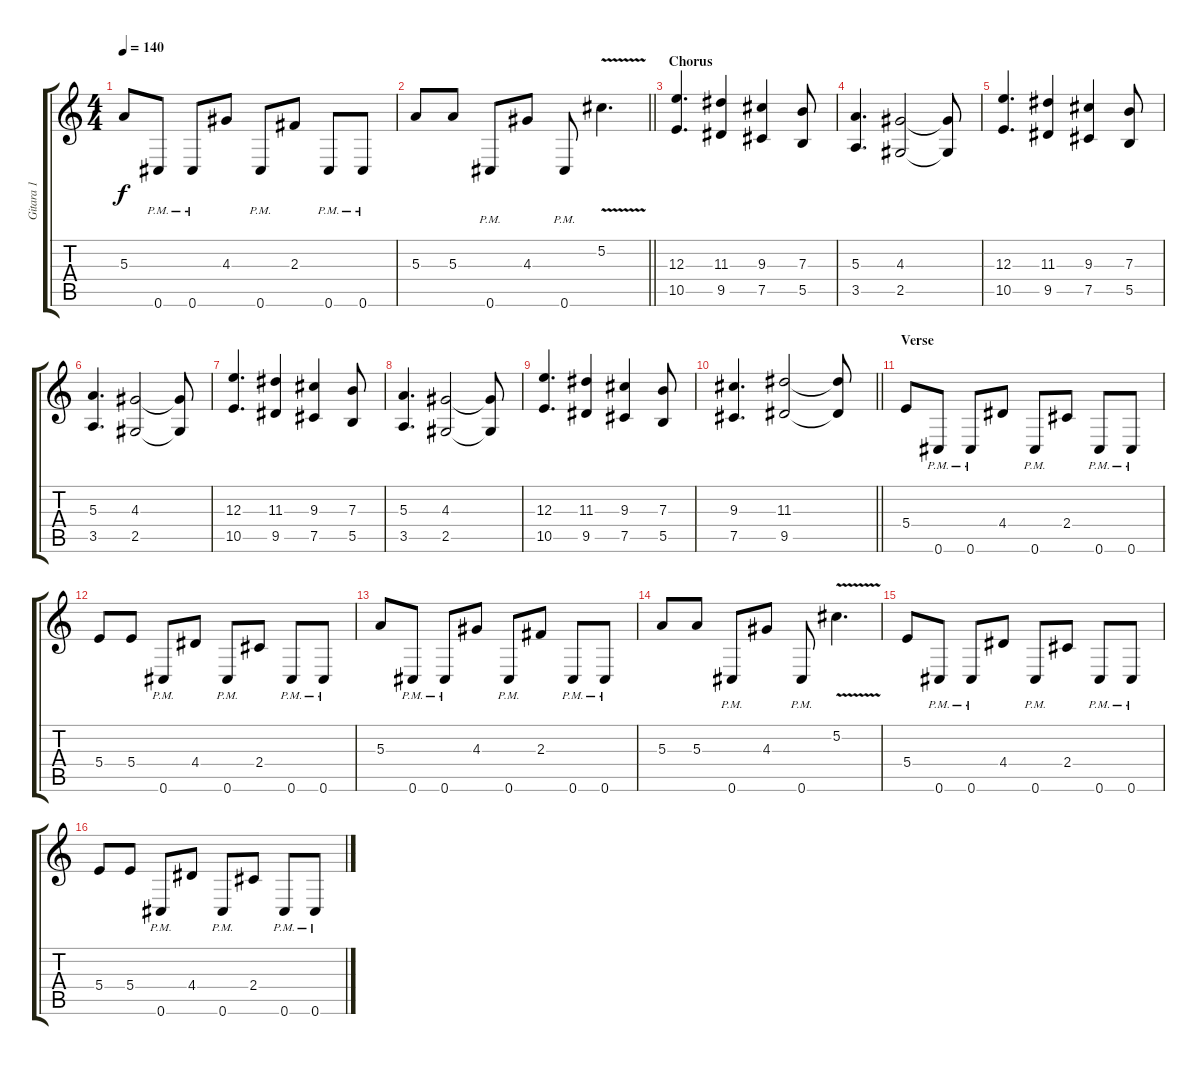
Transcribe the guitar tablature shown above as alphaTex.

\track ("Gitara 1" "Gitara 1") {instrument distortionguitar}
\staff {score tabs}
\tuning (Db4 Ab3 E3 B2 Gb2 Db2) {hide}
\ts (4 4)
\tempo 140
\clef g2
\ks c
5.3.8{dy f} 0.6{pm}.8 0.6{pm}.8 4.3.8 0.6{pm}.8 2.3.8 0.6{pm}.8 0.6{pm}.8 |
\barLineRight lightlight
5.3.8 5.3.8 0.6{pm}.8 4.3.8 0.6{pm}.8 5.2{v}.4{d} |
\section ("" "Chorus")
(12.3 10.5).4{d} (11.3 9.5).4 (9.3 7.5).4 (7.3 5.5).8 |
(5.3 3.5).4{d} (4.3 2.5).2 (4.3{t} 2.5{t}).8 |
(12.3 10.5).4{d} (11.3 9.5).4 (9.3 7.5).4 (7.3 5.5).8 |
(5.3 3.5).4{d} (4.3 2.5).2 (4.3{t} 2.5{t}).8 |
(12.3 10.5).4{d} (11.3 9.5).4 (9.3 7.5).4 (7.3 5.5).8 |
(5.3 3.5).4{d} (4.3 2.5).2 (4.3{t} 2.5{t}).8 |
(12.3 10.5).4{d} (11.3 9.5).4 (9.3 7.5).4 (7.3 5.5).8 |
\barLineRight lightlight
(9.3 7.5).4{d} (11.3 9.5).2 (11.3{t} 9.5{t}).8 |
\section ("" "Verse")
5.4.8 0.6{pm}.8 0.6{pm}.8 4.4.8 0.6{pm}.8 2.4.8 0.6{pm}.8 0.6{pm}.8 |
5.4.8 5.4.8 0.6{pm}.8 4.4.8 0.6{pm}.8 2.4.8 0.6{pm}.8 0.6{pm}.8 |
5.3.8 0.6{pm}.8 0.6{pm}.8 4.3.8 0.6{pm}.8 2.3.8 0.6{pm}.8 0.6{pm}.8 |
5.3.8 5.3.8 0.6{pm}.8 4.3.8 0.6{pm}.8 5.2{v}.4{d} |
5.4.8 0.6{pm}.8 0.6{pm}.8 4.4.8 0.6{pm}.8 2.4.8 0.6{pm}.8 0.6{pm}.8 |
5.4.8 5.4.8 0.6{pm}.8 4.4.8 0.6{pm}.8 2.4.8 0.6{pm}.8 0.6{pm}.8
